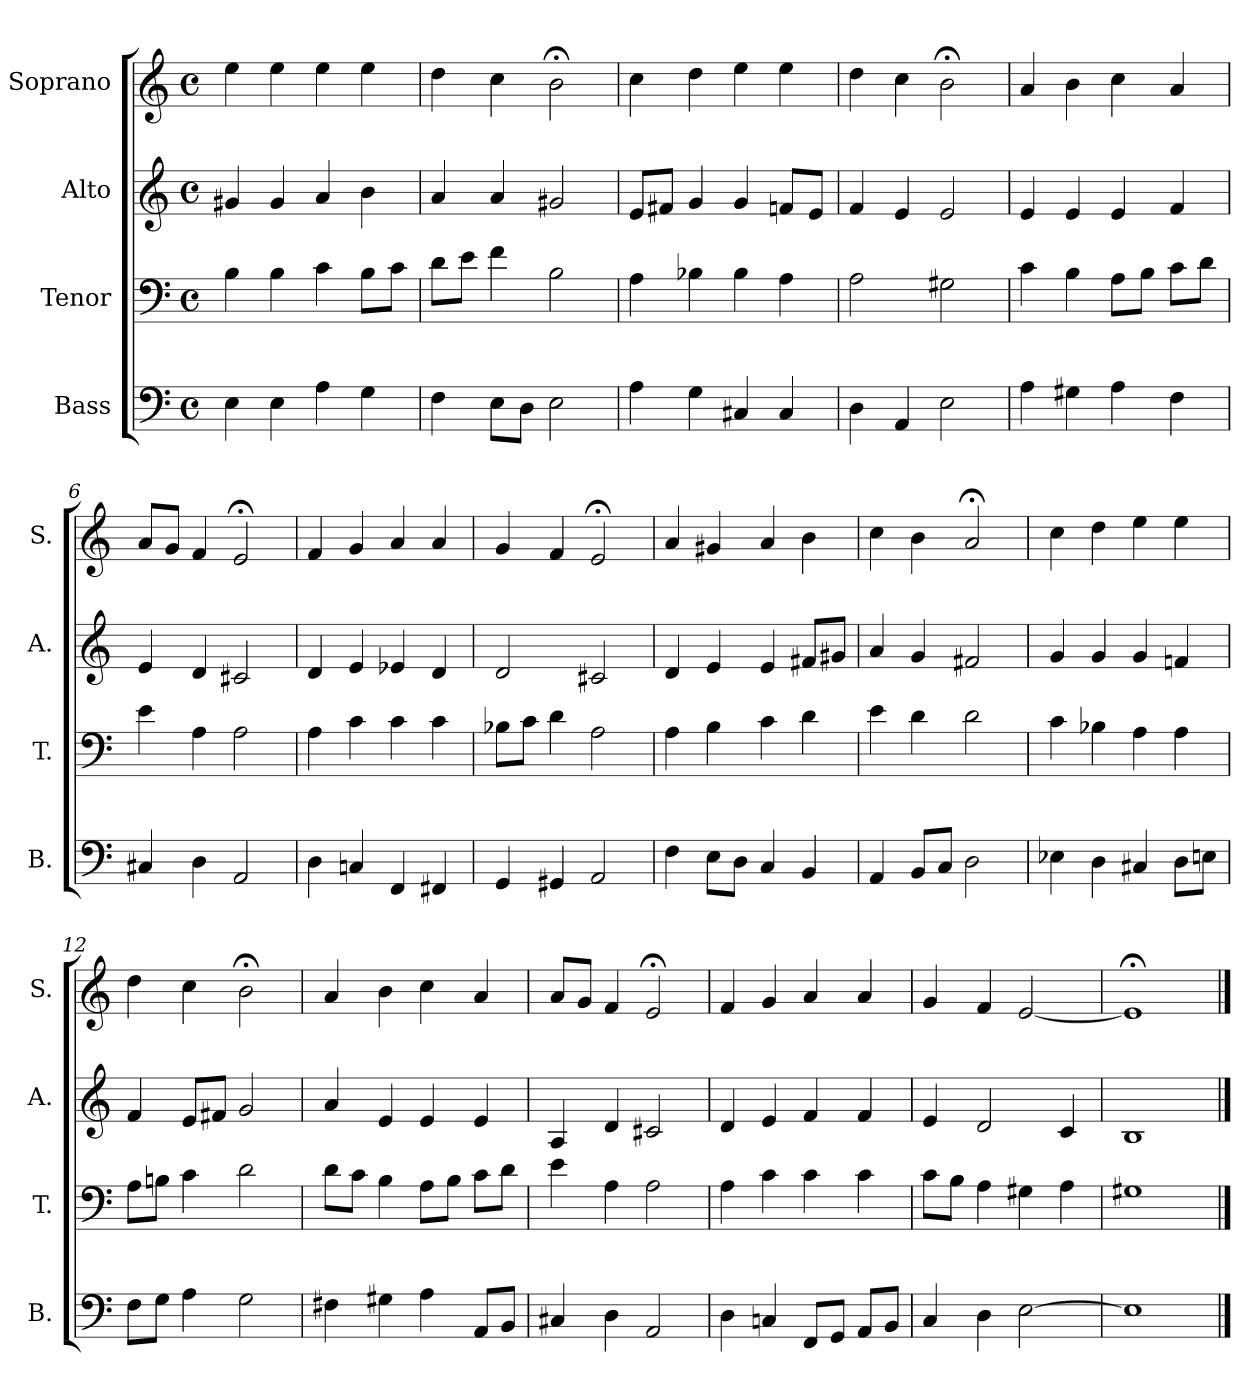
**kern	**kern	**kern	**kern
*part4	*part3	*part2	*part1
*staff4	*staff3	*staff2	*staff1
*I"Bass	*I"Tenor	*I"Alto	*I"Soprano
*I'B.	*I'T.	*I'A.	*I'S.
*clefF4	*clefF4	*clefG2	*clefG2
*k[]	*k[]	*k[]	*k[]
*a:	*a:	*a:	*a:
*M4/4	*M4/4	*M4/4	*M4/4
*met(c)	*met(c)	*met(c)	*met(c)
=1	=1	=1	=1
4E\	4B\	4g#X/	4ee\
4E\	4B\	4g#/	4ee\
4A\	4c\	4a/	4ee\
4G\	8B\L	4b\	4ee\
.	8c\J	.	.
=2	=2	=2	=2
4F\	8d\L	4a/	4dd\
.	8e\J	.	.
8E\L	4f\	4a/	4cc\
8D\J	.	.	.
2E\	2B\	2g#X/	2b;<\
=3	=3	=3	=3
4A\	4A\	8e/L	4cc\
.	.	8f#X/J	.
4G\	4B-X\	4g/	4dd\
4C#X/	4B-\	4g/	4ee\
4C#/	4A\	8fn/L	4ee\
.	.	8e/J	.
=4	=4	=4	=4
4D\	2A\	4f/	4dd\
4AA/	.	4e/	4cc\
2E\	2G#X\	2e/	2b;<\
=5	=5	=5	=5
4A\	4c\	4e/	4a/
4G#X\	4B\	4e/	4b\
4A\	8A\L	4e/	4cc\
.	8B\J	.	.
4F\	8c\L	4f/	4a/
.	8d\J	.	.
!!LO:LB:g=z
=6	=6	=6	=6
4C#X/	4e\	4e/	8a/L
.	.	.	8g/J
4D\	4A\	4d/	4f/
2AA/	2A\	2c#X/	2e;</
=7	=7	=7	=7
4D\	4A\	4d/	4f/
4Cn/	4c\	4e/	4g/
4FF/	4c\	4e-X/	4a/
4FF#X/	4c\	4d/	4a/
=8	=8	=8	=8
4GG/	8B-X\L	2d/	4g/
.	8c\J	.	.
4GG#X/	4d\	.	4f/
2AA/	2A\	2c#X/	2e;</
=9	=9	=9	=9
4F\	4A\	4d/	4a/
8E\L	4B\	4e/	4g#X/
8D\J	.	.	.
4C/	4c\	4e/	4a/
4BB/	4d\	8f#X/L	4b\
.	.	8g#X/J	.
=10	=10	=10	=10
4AA/	4e\	4a/	4cc\
8BB/L	4d\	4g/	4b\
8C/J	.	.	.
2D\	2d\	2f#X/	2a;</
=11	=11	=11	=11
4E-X\	4c\	4g/	4cc\
4D\	4B-X\	4g/	4dd\
4C#X/	4A\	4g/	4ee\
8D\L	4A\	4fn/	4ee\
8En\J	.	.	.
!!LO:LB:g=z
=12	=12	=12	=12
8F\L	8A\L	4f/	4dd\
8G\J	8Bn\J	.	.
4A\	4c\	8e/L	4cc\
.	.	8f#X/J	.
2G\	2d\	2g/	2b;<\
=13	=13	=13	=13
4F#X\	8d\L	4a/	4a/
.	8c\J	.	.
4G#X\	4B\	4e/	4b\
4A\	8A\L	4e/	4cc\
.	8B\J	.	.
8AA/L	8c\L	4e/	4a/
8BB/J	8d\J	.	.
=14	=14	=14	=14
4C#X/	4e\	4A/	8a/L
.	.	.	8g/J
4D\	4A\	4d/	4f/
2AA/	2A\	2c#X/	2e;</
=15	=15	=15	=15
4D\	4A\	4d/	4f/
4Cn/	4c\	4e/	4g/
8FF/L	4c\	4f/	4a/
8GG/J	.	.	.
8AA/L	4c\	4f/	4a/
8BB/J	.	.	.
=16	=16	=16	=16
4C/	8c\L	4e/	4g/
.	8B\J	.	.
4D\	4A\	2d/	4f/
[2E\	4G#X\	.	[2e/
.	4A\	4c/	.
=17	=17	=17	=17
1E]	1G#X	1B	1e;<]
==	==	==	==
*-	*-	*-	*-
